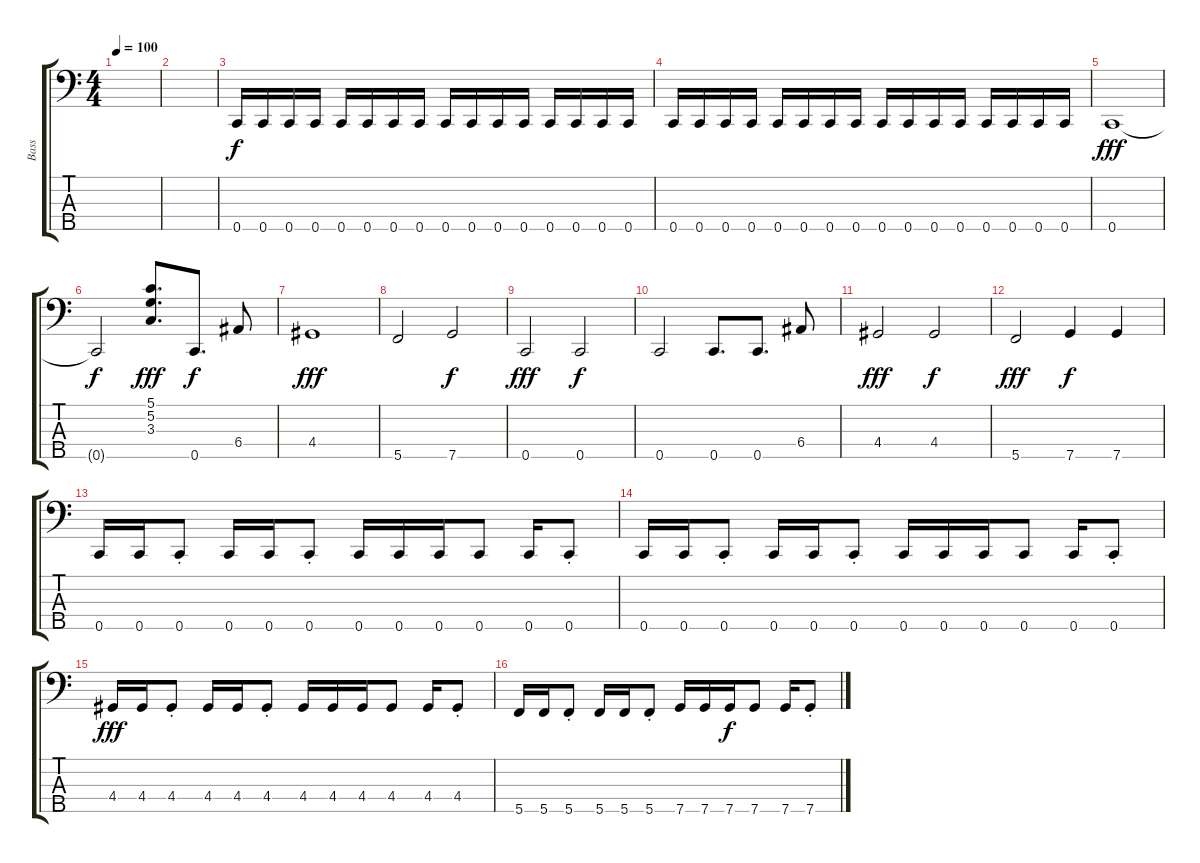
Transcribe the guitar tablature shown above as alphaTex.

\track ("Bass" "Bass") {instrument electricbasspick}
\staff {score tabs}
\tuning (G2 D2 A1 E1 C1) {hide}
\ts (4 4)
\tempo 100
\tempo 140
\tempo 100
\clef f4
\ks c
|
|
0.5.16 0.5.16 0.5.16 0.5.16 0.5.16 0.5.16 0.5.16 0.5.16 0.5.16 0.5.16 0.5.16 0.5.16 0.5.16 0.5.16 0.5.16 0.5.16 |
0.5.16 0.5.16 0.5.16 0.5.16 0.5.16 0.5.16 0.5.16 0.5.16 0.5.16 0.5.16 0.5.16 0.5.16 0.5.16 0.5.16 0.5.16 0.5.16 |
0.5.1{dy fff} |
0.5{t}.2{dy f} (5.1 5.2 3.3).8{d dy fff} 0.5.8{d dy f} 6.4.8 |
4.4.1{dy fff} |
5.5.2 7.5.2{dy f} |
0.5.2{dy fff} 0.5.2{dy f} |
0.5.2 0.5.8{d} 0.5.8{d} 6.4.8 |
4.4.2{dy fff} 4.4.2{dy f} |
5.5.2{dy fff} 7.5.4{dy f} 7.5.4 |
0.5.16 0.5.16 0.5{st}.8 0.5.16 0.5.16 0.5{st}.8 0.5.16 0.5.16 0.5.16 0.5.8 0.5.16 0.5{st}.8 |
0.5.16 0.5.16 0.5{st}.8 0.5.16 0.5.16 0.5{st}.8 0.5.16 0.5.16 0.5.16 0.5.8 0.5.16 0.5{st}.8 |
4.4.16{dy fff} 4.4.16 4.4{st}.8 4.4.16 4.4.16 4.4{st}.8 4.4.16 4.4.16 4.4.16 4.4.8 4.4.16 4.4{st}.8 |
5.5.16 5.5.16 5.5{st}.8 5.5.16 5.5.16 5.5{st}.8 7.5.16 7.5.16 7.5.16{dy f} 7.5.8 7.5.16 7.5{st}.8
